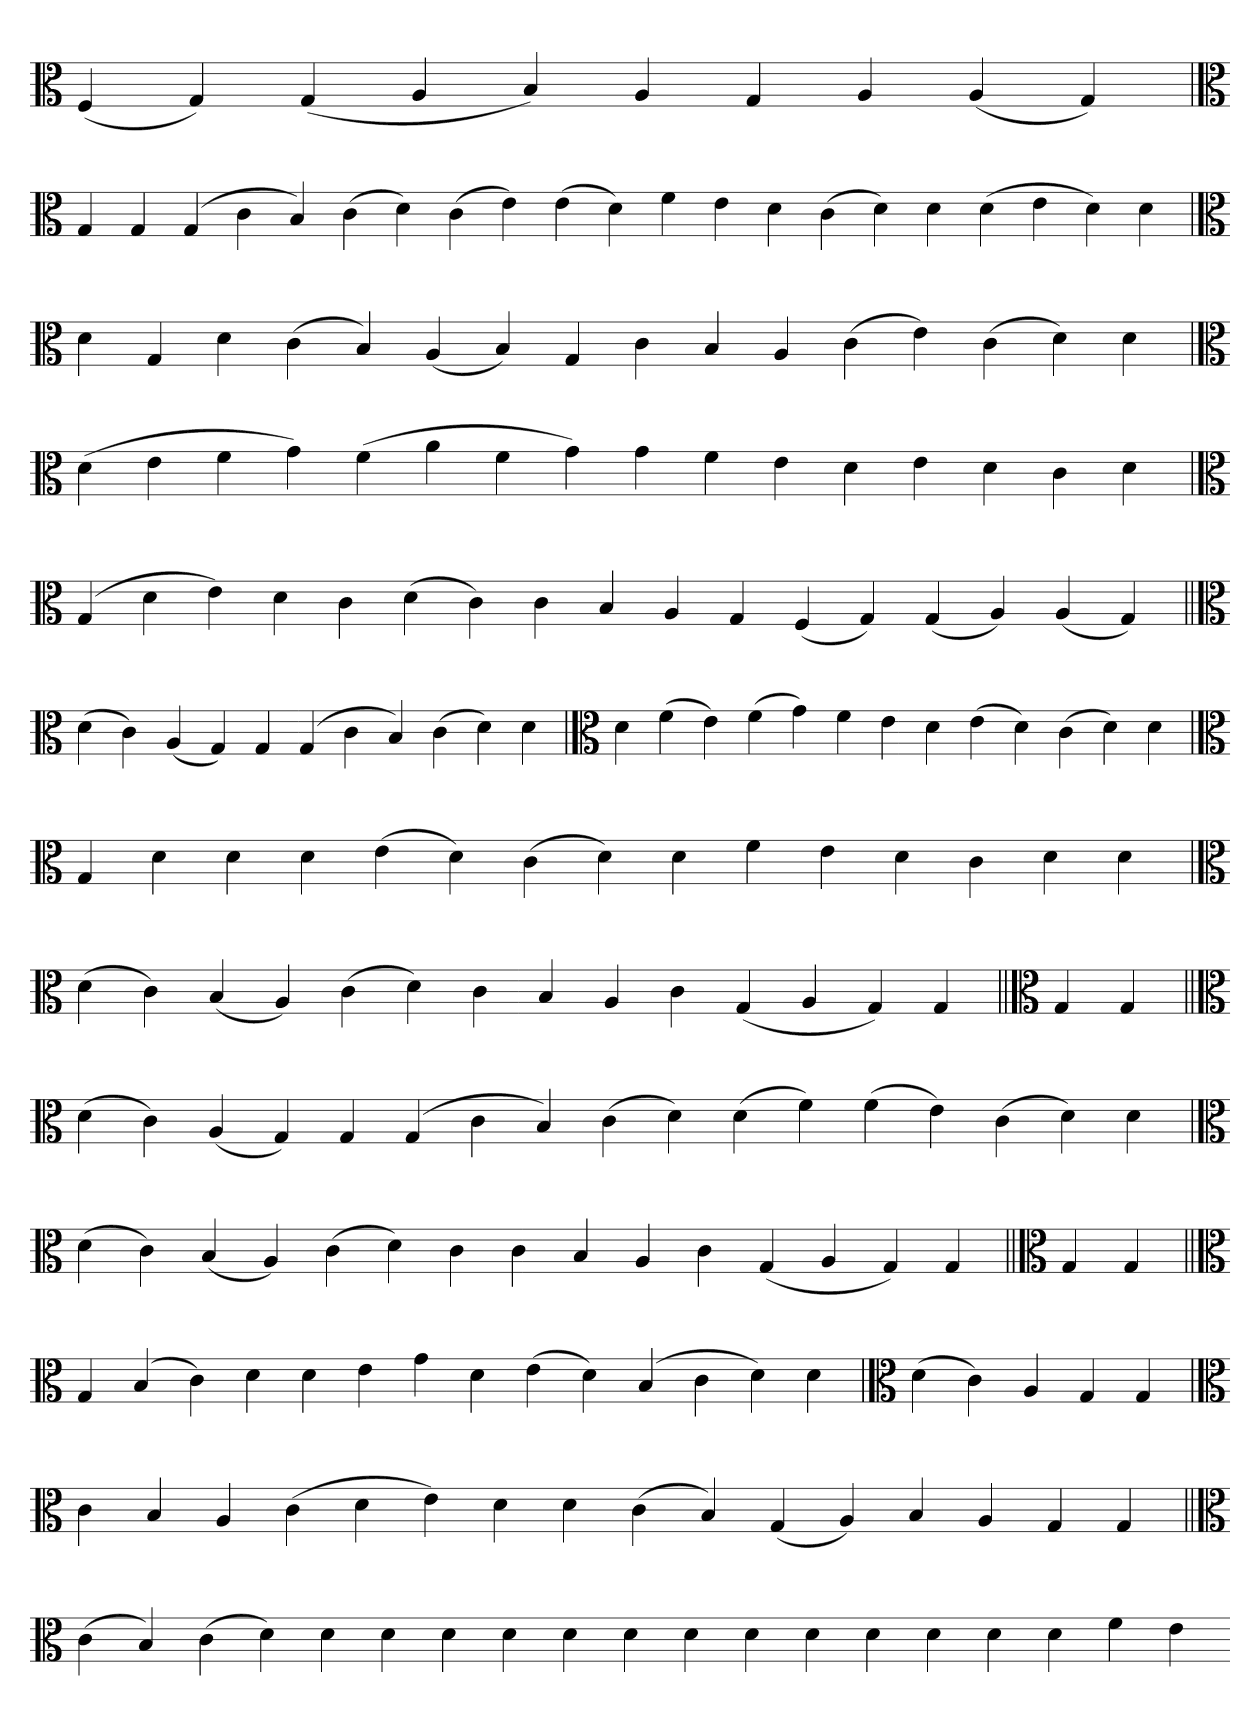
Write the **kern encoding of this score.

**kern
*part1
*staff1
*clefC3
=
(4F
4G)
(4G
4A
4B)
4A
4G
4A
(4A
4G)
=
*clefC3
4G
4G
(4G
4c
4B)
(4c
4d)
(4c
4e)
(4e
4d)
4f
4e
4d
(4c
4d)
4d
(4d
4e
4d)
4d
='
*clefC3
4d
4G
4d
(4c
4B)
(4A
4B)
4G
4c
4B
4A
(4c
4e)
(4c
4d)
4d
='
*clefC3
(4d
4e
4f
4g)
(4f
4a
4f
4g)
4g
4f
4e
4d
4e
4d
4c
4d
=`
*clefC3
(4G
4d
4e)
4d
4c
(4d
4c)
4c
4B
4A
4G
(4F
4G)
(4G
4A)
(4A
4G)
=||
*clefC3
(4d
4c)
(4A
4G)
4G
(4G
4c
4B)
(4c
4d)
4d
=`
*clefC3
4d
(4f
4e)
(4f
4g)
4f
4e
4d
(4e
4d)
(4c
4d)
4d
='
*clefC3
4G
4d
4d
4d
(4e
4d)
(4c
4d)
4d
4f
4e
4d
4c
4d
4d
=`
*clefC3
(4d
4c)
(4B
4A)
(4c
4d)
4c
4B
4A
4c
(4G
4A
4G)
4G
=||
*clefC3
4G
4G
=||
*clefC3
(4d
4c)
(4A
4G)
4G
(4G
4c
4B)
(4c
4d)
(4d
4f)
(4f
4e)
(4c
4d)
4d
='
*clefC3
(4d
4c)
(4B
4A)
(4c
4d)
4c
4c
4B
4A
4c
(4G
4A
4G)
4G
=||
*clefC3
4G
4G
=||
*clefC3
4G
(4B
4c)
4d
4d
4e
4g
4d
(4e
4d)
(4B
4c
4d)
4d
=`
*clefC3
(4d
4c)
4A
4G
4G
='
*clefC3
4c
4B
4A
(4c
4d
4e)
4d
4d
(4c
4B)
(4G
4A)
4B
4A
4G
4G
=||
*clefC3
(4c
4B)
(4c
4d)
4d
4d
4d
4d
4d
4d
4d
4d
4d
4d
4d
4d
4d
4f
4e
=-
*-
